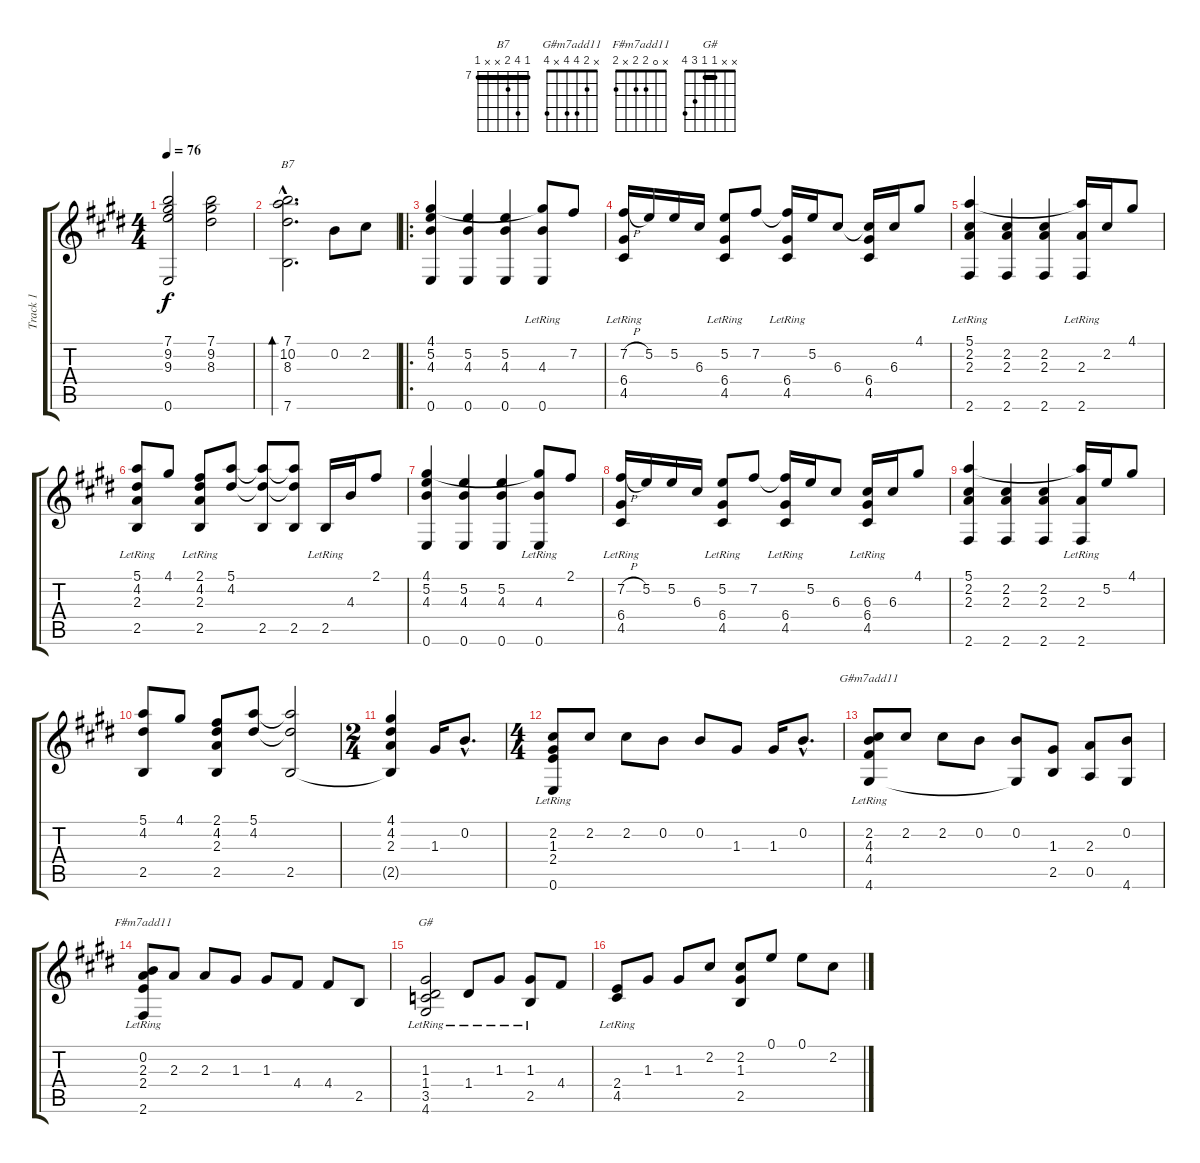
\track ("Track 1" "Track 1") {instrument acousticguitarnylon}
\staff {score tabs}
\tuning (E4 B3 G3 D3 A2 E2) {hide}
\chord ("B7" 7 10 8 x x 7) {firstfret 7 barre 7}
\chord ("G#m7add11" x 2 4 4 x 4)
\chord ("F#m7add11" x 0 2 2 x 2)
\chord ("G#" x x 1 1 3 4) {barre 1}
\ts (4 4)
\tempo 76
\clef g2
\ks c#minor
(7.1 9.2 9.3 0.6).2{dy f} (7.1 9.2 8.3).2 |
(7.1{hac} 10.2{hac} 8.3{hac} 7.6{hac}).2{d bd 240 ch "B7"} 0.2.8 2.2.8 |
\ro
(4.1 5.2 4.3 0.6).4 (5.2 4.3 0.6).4 (5.2 4.3 0.6).4 (4.1{t} 4.3{lr} 0.6{lr}).8 7.2.8 |
(7.2{h} 6.4 4.5{lr}).16 5.2.16 5.2.16 6.3.16 (5.2 6.4 4.5{lr}).8 7.2.8 (7.2{t} 6.4 4.5{lr}).16 5.2.16 6.3.8 (6.3{t} 6.4 4.5).16 6.3.16 4.1.8 |
(5.1{lr} 2.2 2.3 2.6).4 (2.2 2.3 2.6).4 (2.2 2.3 2.6).4 (5.1{t} 2.3{lr} 2.6{lr}).16 2.2.16 4.1.8 |
(5.1 4.2 2.3 2.5{lr}).8 4.1.8 (2.1 4.2 2.3 2.5{lr}).8 (5.1 4.2).8 (5.1{t} 4.2{t} 2.5).8 (5.1{t} 4.2{t} 2.5).8 2.5{lr}.16 4.3.16 2.1.8 |
(4.1 5.2 4.3 0.6).4 (5.2 4.3 0.6).4 (5.2 4.3 0.6).4 (4.1{t} 4.3 0.6{lr}).8 2.1.8 |
(7.2{h} 6.4 4.5{lr}).16 5.2.16 5.2.16 6.3.16 (5.2 6.4 4.5{lr}).8 7.2.8 (7.2{t} 6.4 4.5{lr}).16 5.2.16 6.3.8 (6.3 6.4{lr} 4.5).16 6.3.16 4.1.8 |
(5.1 2.2 2.3 2.6).4 (2.2 2.3 2.6).4 (2.2 2.3 2.6).4 (5.1{t} 2.3{lr} 2.6{lr}).16 5.2.16 4.1.8 |
(5.1 4.2 2.5).8 4.1.8 (2.1 4.2 2.3 2.5).8 (5.1 4.2).8 (5.1{t} 4.2{t} 2.5).2 |
\ts (2 4)
(4.1 4.2 2.3 2.5{t}).4 1.3.16 0.2{hac}.8{d} |
\ts (4 4)
(2.2 1.3 2.4 0.6{lr}).8 2.2.8 2.2.8 0.2.8 0.2.8 1.3.8 1.3.16 0.2{hac}.8{d} |
(2.2 4.3 4.4 4.6{lr}).8{ch "G#m7add11"} 2.2.8 2.2.8 0.2.8 (0.2 4.6{t}).8 (1.3 2.5).8 (2.3 0.5).8 (0.2 4.6).8 |
(0.2 2.3 2.4 2.6{lr}).8{ch "F#m7add11"} 2.3.8 2.3.8 1.3.8 1.3.8 4.4.8 4.4.8 2.5.8 |
(1.3{lr} 1.4{lr} 3.5{lr} 4.6{lr}).2{ch "G#"} 1.4{lr}.8 1.3{lr}.8 (1.3 2.5{lr}).8 4.4.8 |
(2.4 4.5{lr}).8 1.3.8 1.3.8 2.2.8 (2.2 1.3 2.5).8 0.1.8 0.1.8 2.2.8
